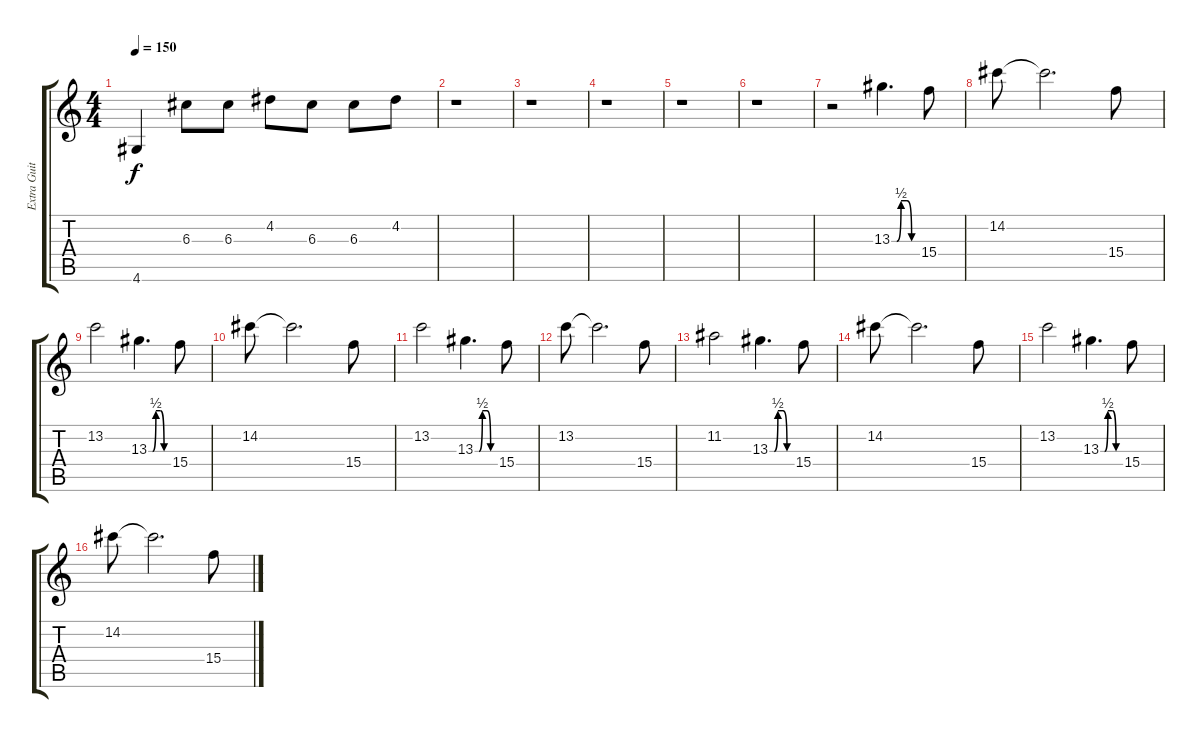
\track ("Extra Guitar" "Extra Guit") {instrument electricguitarclean}
\staff {score tabs}
\tuning (E4 B3 G3 D3 A2 E2) {hide}
\ts (4 4)
\tempo 150
\clef g2
\ks c
4.6.4{dy f} 6.3.8 6.3.8 4.2.8 6.3.8 6.3.8 4.2.8 |
r.1 |
r.1 |
r.1 |
r.1 |
r.1 |
r.2{volume 14 instrument distortionguitar} 13.3{be (custom 0 0 12 0 22 2 36 2 47 0 60 0)}.4{d} 15.4.8 |
14.2.8 14.2{t}.2{d} 15.4.8 |
13.2.2 13.3{be (custom 0 0 12 0 22 2 36 2 47 0 60 0)}.4{d} 15.4.8 |
14.2.8 14.2{t}.2{d} 15.4.8 |
13.2.2 13.3{be (custom 0 0 12 0 22 2 36 2 47 0 60 0)}.4{d} 15.4.8 |
13.2.8 13.2{t}.2{d} 15.4.8 |
11.2.2 13.3{be (custom 0 0 12 0 22 2 36 2 47 0 60 0)}.4{d} 15.4.8 |
14.2.8 14.2{t}.2{d} 15.4.8 |
13.2.2 13.3{be (custom 0 0 12 0 22 2 36 2 47 0 60 0)}.4{d} 15.4.8 |
14.2.8 14.2{t}.2{d} 15.4.8
